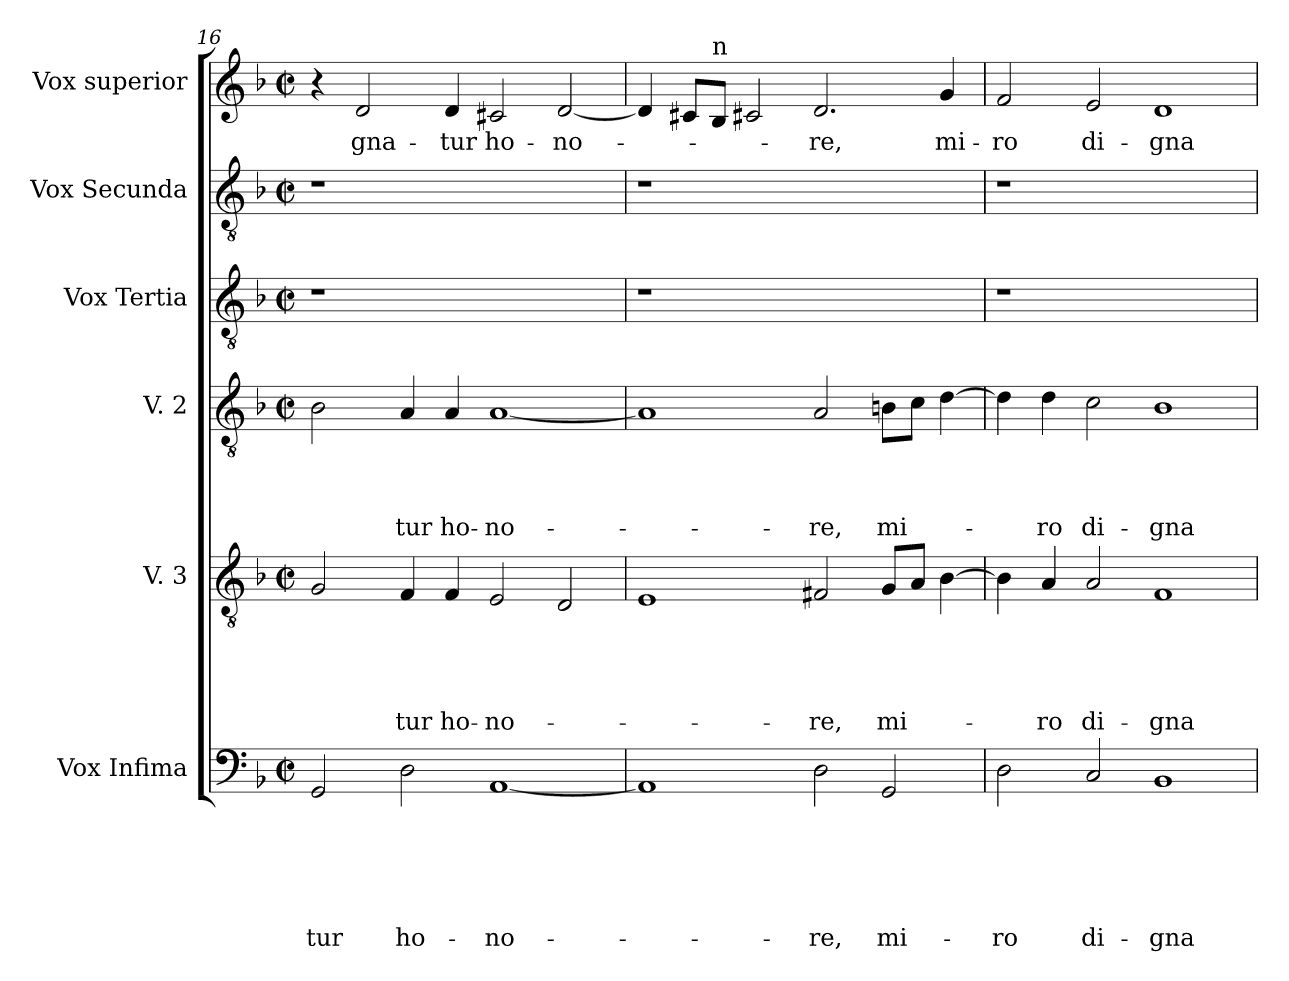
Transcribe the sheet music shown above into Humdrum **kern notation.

**kern	**text	**text	**text	**text	**text	**text	**kern	**text	**text	**text	**text	**text	**kern	**text	**text	**text	**text	**kern	**kern	**kern	**text
*part6	*part6	*part6	*part6	*part6	*part6	*part6	*part5	*part5	*part5	*part5	*part5	*part5	*part4	*part4	*part4	*part4	*part4	*part3	*part2	*part1	*part1
*staff6	*staff6	*staff6	*staff6	*staff6	*staff6	*staff6	*staff5	*staff5	*staff5	*staff5	*staff5	*staff5	*staff4	*staff4	*staff4	*staff4	*staff4	*staff3	*staff2	*staff1	*staff1
*I"Vox Infima	*	*	*	*	*	*	*I"V. 3	*	*	*	*	*	*I"V. 2	*	*	*	*	*I"Vox Tertia	*I"Vox Secunda	*I"Vox superior	*
*I'V. I	*	*	*	*	*	*	*I'V. 3	*	*	*	*	*	*I'V. 2	*	*	*	*	*	*	*I'V. s	*
!!LO:LB:g=z
*clefF4	*	*	*	*	*	*	*clefGv2	*	*	*	*	*	*clefGv2	*	*	*	*	*clefGv2	*clefGv2	*clefG2	*
*k[b-]	*	*	*	*	*	*	*k[b-]	*	*	*	*	*	*k[b-]	*	*	*	*	*k[b-]	*k[b-]	*k[b-]	*
*F:	*	*	*	*	*	*	*F:	*	*	*	*	*	*F:	*	*	*	*	*F:	*F:	*F:	*
*M2/2	*	*	*	*	*	*	*M2/2	*	*	*	*	*	*M2/2	*	*	*	*	*M2/2	*M2/2	*M2/2	*
*met(c|)	*	*	*	*	*	*	*met(c|)	*	*	*	*	*	*met(c|)	*	*	*	*	*met(c|)	*met(c|)	*met(c|)	*
=16	=16	=16	=16	=16	=16	=16	=16	=16	=16	=16	=16	=16	=16	=16	=16	=16	=16	=16	=16	=16	=16
!	!	!	!	!	!	!LO:LY:b	!	!	!	!	!	!	!	!	!	!	!	!	!	!	!
2GG/	.	.	.	.	.	-tur	2G/	.	.	.	.	.	2B-\	.	.	.	.	1r	1r	4r	.
!	!	!	!	!	!	!	!	!	!	!	!	!	!	!	!	!	!	!	!	!	!LO:LY:b
.	.	.	.	.	.	.	.	.	.	.	.	.	.	.	.	.	.	.	.	2d/	-gna-
!	!	!	!	!	!	!LO:LY:b	!	!	!	!	!	!LO:LY:b	!	!	!	!	!LO:LY:b	!	!	!	!
2D\	.	.	.	.	.	ho-	4F/	.	.	.	.	-tur	4A/	.	.	.	-tur	.	.	.	.
!	!	!	!	!	!	!	!	!	!	!	!	!LO:LY:b	!	!	!	!	!LO:LY:b	!	!	!	!LO:LY:b
.	.	.	.	.	.	.	4F/	.	.	.	.	ho-	4A/	.	.	.	ho-	.	.	4d/	-tur
!	!	!	!	!	!	!LO:LY:b	!	!	!	!	!	!LO:LY:b	!	!	!	!	!LO:LY:b	!	!	!	!LO:LY:b
[<1AA	.	.	.	.	.	-no-	2E/	.	.	.	.	-no-	[<1A	.	.	.	-no-	1ryy	1ryy	2c#X/	ho-
!	!	!	!	!	!	!	!	!	!	!	!	!	!	!	!	!	!	!	!	!	!LO:LY:b
.	.	.	.	.	.	.	2D/	.	.	.	.	.	.	.	.	.	.	.	.	[<2d/	-no-
=17	=17	=17	=17	=17	=17	=17	=17	=17	=17	=17	=17	=17	=17	=17	=17	=17	=17	=17	=17	=17	=17
1AA]	.	.	.	.	.	.	1E	.	.	.	.	.	1A]	.	.	.	.	1r	1r	4d/]	.
.	.	.	.	.	.	.	.	.	.	.	.	.	.	.	.	.	.	.	.	8c#X/L	.
!	!	!	!	!	!	!	!	!	!	!	!	!	!	!	!	!	!	!	!	!LO:TX:a:t=n	!
.	.	.	.	.	.	.	.	.	.	.	.	.	.	.	.	.	.	.	.	8B-/J	.
.	.	.	.	.	.	.	.	.	.	.	.	.	.	.	.	.	.	.	.	2c#X/	.
!	!	!	!	!	!	!LO:LY:b	!	!	!	!	!	!LO:LY:b	!	!	!	!	!LO:LY:b	!	!	!	!LO:LY:b
2D\	.	.	.	.	.	-re,	2F#X/	.	.	.	.	-re,	2A/	.	.	.	-re,	1ryy	1ryy	2.d/	-re,
!	!	!	!	!	!	!LO:LY:b	!	!	!	!	!	!LO:LY:b	!	!	!	!	!LO:LY:b	!	!	!	!
2GG/	.	.	.	.	.	mi-	8G/L	.	.	.	.	mi-	8Bn\L	.	.	.	mi-	.	.	.	.
.	.	.	.	.	.	.	8A/J	.	.	.	.	.	8c\J	.	.	.	.	.	.	.	.
!	!	!	!	!	!	!	!	!	!	!	!	!	!	!	!	!	!	!	!	!	!LO:LY:b
.	.	.	.	.	.	.	[>4B-\	.	.	.	.	.	[>4d\	.	.	.	.	.	.	4g/	mi-
=18	=18	=18	=18	=18	=18	=18	=18	=18	=18	=18	=18	=18	=18	=18	=18	=18	=18	=18	=18	=18	=18
!	!	!	!	!	!	!LO:LY:b	!	!	!	!	!	!	!	!	!	!	!	!	!	!	!LO:LY:b
2D\	.	.	.	.	.	-ro	4B-\]	.	.	.	.	.	4d\]	.	.	.	.	1r	1r	2f/	-ro
!	!	!	!	!	!	!	!	!	!	!	!	!LO:LY:b	!	!	!	!	!LO:LY:b	!	!	!	!
.	.	.	.	.	.	.	4A/	.	.	.	.	-ro	4d\	.	.	.	-ro	.	.	.	.
!	!	!	!	!	!	!LO:LY:b	!	!	!	!	!	!LO:LY:b	!	!	!	!	!LO:LY:b	!	!	!	!LO:LY:b
2C/	.	.	.	.	.	di-	2A/	.	.	.	.	di-	2c\	.	.	.	di-	.	.	2e/	di-
!	!	!	!	!	!	!LO:LY:b	!	!	!	!	!	!LO:LY:b	!	!	!	!	!LO:LY:b	!	!	!	!LO:LY:b
1BB-	.	.	.	.	.	-gna-	1F	.	.	.	.	-gna-	1B-	.	.	.	-gna-	1ryy	1ryy	1d	-gna-
=	=	=	=	=	=	=	=	=	=	=	=	=	=	=	=	=	=	=	=	=	=
*-	*-	*-	*-	*-	*-	*-	*-	*-	*-	*-	*-	*-	*-	*-	*-	*-	*-	*-	*-	*-	*-
